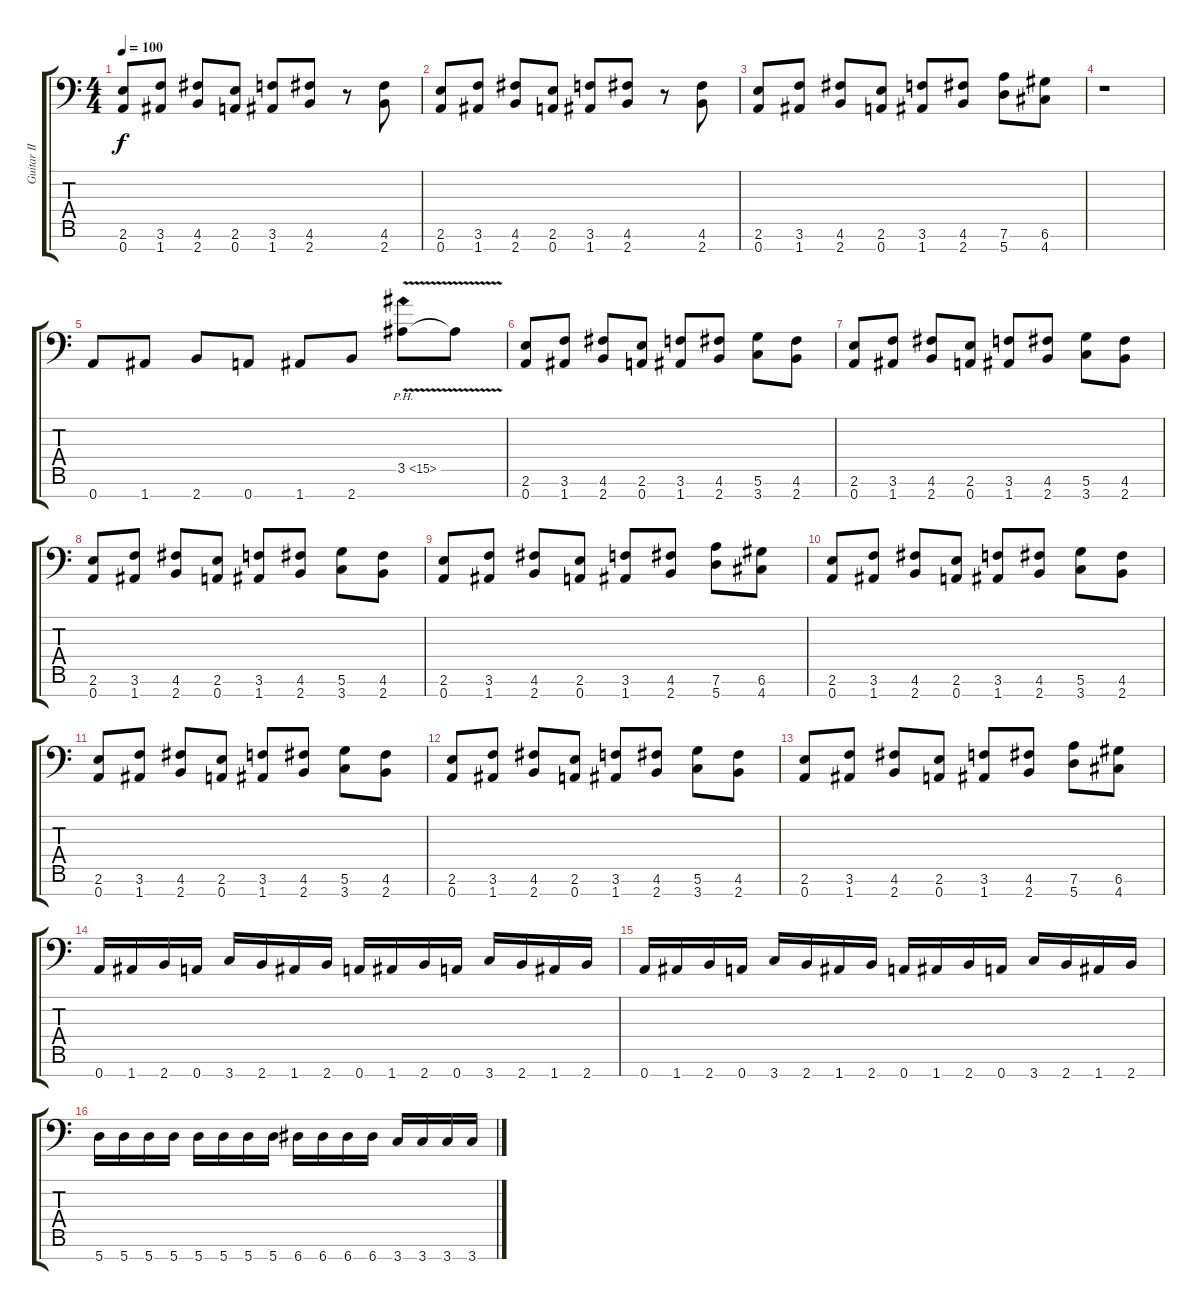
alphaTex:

\track ("Guitar II" "Guitar II") {instrument overdrivenguitar}
\staff {score tabs}
\tuning (D4 A3 F3 C3 G2 D2 A1) {hide}
\ts (4 4)
\tempo 100
\clef f4
\ks c
(2.6 0.7).8{dy f} (3.6 1.7).8 (4.6 2.7).8 (2.6 0.7).8 (3.6 1.7).8 (4.6 2.7).8 r.8 (4.6 2.7).8 |
(2.6 0.7).8 (3.6 1.7).8 (4.6 2.7).8 (2.6 0.7).8 (3.6 1.7).8 (4.6 2.7).8 r.8 (4.6 2.7).8 |
(2.6 0.7).8 (3.6 1.7).8 (4.6 2.7).8 (2.6 0.7).8 (3.6 1.7).8 (4.6 2.7).8 (7.6 5.7).8 (6.6 4.7).8 |
r.1 |
0.7.8 1.7.8 2.7.8 0.7.8 1.7.8 2.7.8 3.5{ph 12 v}.8 3.5{t}.8 |
(2.6 0.7).8 (3.6 1.7).8 (4.6 2.7).8 (2.6 0.7).8 (3.6 1.7).8 (4.6 2.7).8 (5.6 3.7).8 (4.6 2.7).8 |
(2.6 0.7).8 (3.6 1.7).8 (4.6 2.7).8 (2.6 0.7).8 (3.6 1.7).8 (4.6 2.7).8 (5.6 3.7).8 (4.6 2.7).8 |
(2.6 0.7).8 (3.6 1.7).8 (4.6 2.7).8 (2.6 0.7).8 (3.6 1.7).8 (4.6 2.7).8 (5.6 3.7).8 (4.6 2.7).8 |
(2.6 0.7).8 (3.6 1.7).8 (4.6 2.7).8 (2.6 0.7).8 (3.6 1.7).8 (4.6 2.7).8 (7.6 5.7).8 (6.6 4.7).8 |
(2.6 0.7).8 (3.6 1.7).8 (4.6 2.7).8 (2.6 0.7).8 (3.6 1.7).8 (4.6 2.7).8 (5.6 3.7).8 (4.6 2.7).8 |
(2.6 0.7).8 (3.6 1.7).8 (4.6 2.7).8 (2.6 0.7).8 (3.6 1.7).8 (4.6 2.7).8 (5.6 3.7).8 (4.6 2.7).8 |
(2.6 0.7).8 (3.6 1.7).8 (4.6 2.7).8 (2.6 0.7).8 (3.6 1.7).8 (4.6 2.7).8 (5.6 3.7).8 (4.6 2.7).8 |
(2.6 0.7).8 (3.6 1.7).8 (4.6 2.7).8 (2.6 0.7).8 (3.6 1.7).8 (4.6 2.7).8 (7.6 5.7).8 (6.6 4.7).8 |
0.7.16 1.7.16 2.7.16 0.7.16 3.7.16 2.7.16 1.7.16 2.7.16 0.7.16 1.7.16 2.7.16 0.7.16 3.7.16 2.7.16 1.7.16 2.7.16 |
0.7.16 1.7.16 2.7.16 0.7.16 3.7.16 2.7.16 1.7.16 2.7.16 0.7.16 1.7.16 2.7.16 0.7.16 3.7.16 2.7.16 1.7.16 2.7.16 |
5.7.16 5.7.16 5.7.16 5.7.16 5.7.16 5.7.16 5.7.16 5.7.16 6.7.16 6.7.16 6.7.16 6.7.16 3.7.16 3.7.16 3.7.16 3.7.16
